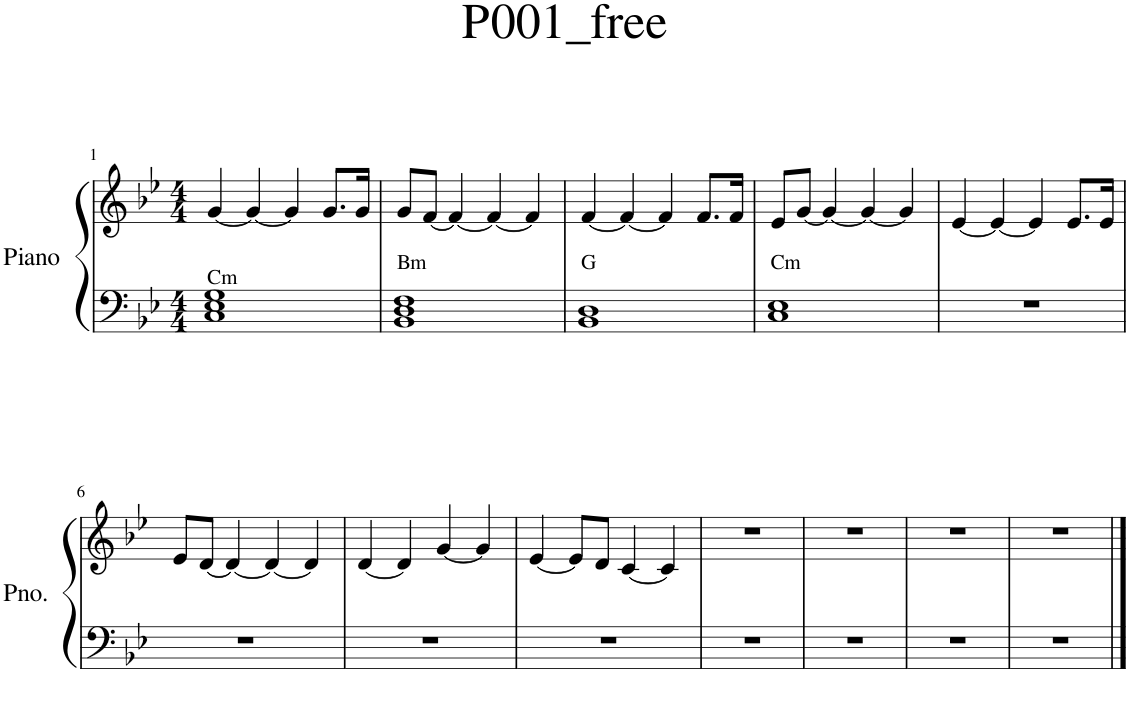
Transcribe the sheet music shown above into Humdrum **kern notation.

**kern	**kern
*part1	*part1
*staff2	*staff1
*I"Piano	*
*I'Pno.	*
*clefF4	*clefG2
*k[b-e-]	*k[b-e-]
*M4/4	*M4/4
=1	=1
!LO:TX:a:t=Cm	!
1C 1E- 1G	[4g/
.	4g/_
.	4g/]
.	8.g/L
.	16g/Jk
=2	=2
!LO:TX:a:t=Bm	!
1BB- 1D 1F	8g/L
.	[8f/J
.	4f/_
.	4f/_
.	4f/]
=3	=3
!LO:TX:a:t=G	!
1BB- 1D	[4f/
.	4f/_
.	4f/]
.	8.f/L
.	16f/Jk
=4	=4
!LO:TX:a:t=Cm	!
1C 1E-	8e-/L
.	[8g/J
.	4g/_
.	4g/_
.	4g/]
=5	=5
1r	[4e-/
.	4e-/_
.	4e-/]
.	8.e-/L
.	16e-/Jk
!!LO:LB:g=z
=6	=6
1r	8e-/L
.	[8d/J
.	4d/_
.	4d/_
.	4d/]
=7	=7
1r	[4d/
.	4d/]
.	[4g/
.	4g/]
=8	=8
1r	[4e-/
.	8e-/L]
.	8d/J
.	[4c/
.	4c/]
=9	=9
1r	1r
=10	=10
1r	1r
=11	=11
1r	1r
=12	=12
1r	1r
==	==
*-	*-
